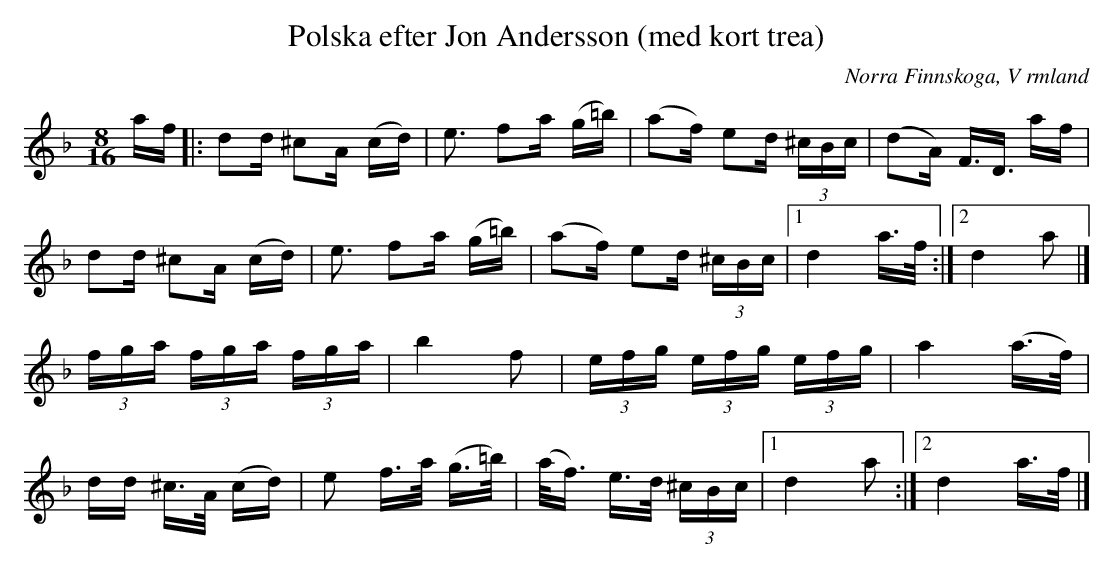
X:1
T:Polska efter Jon Andersson (med kort trea)
O:Norra Finnskoga, V rmland
M:8/16
L:1/16
K:Dm
af|:d2d ^c2A (cd)|e3 f2a (g=b)| (a2f) e2d (3^cBc|(d2A) F3/2D3/2 af|
d2d ^c2A (cd)|e3 f2a (g=b)| (a2f) e2d (3^cBc|1 d4  a3/2f/2:|2 d4  a2|]
(3fga (3fga (3fga|b4 f2|(3efg (3efg (3efg|a4 (a3/2f/2)|
dd ^c3/2A/2 (cd)|e2 f3/2a/2 (g3/2=b/2)| (a/2f3/2) e3/2d/2 (3^cBc|1 d4  a2:|2 d4  a3/2f/2|]
